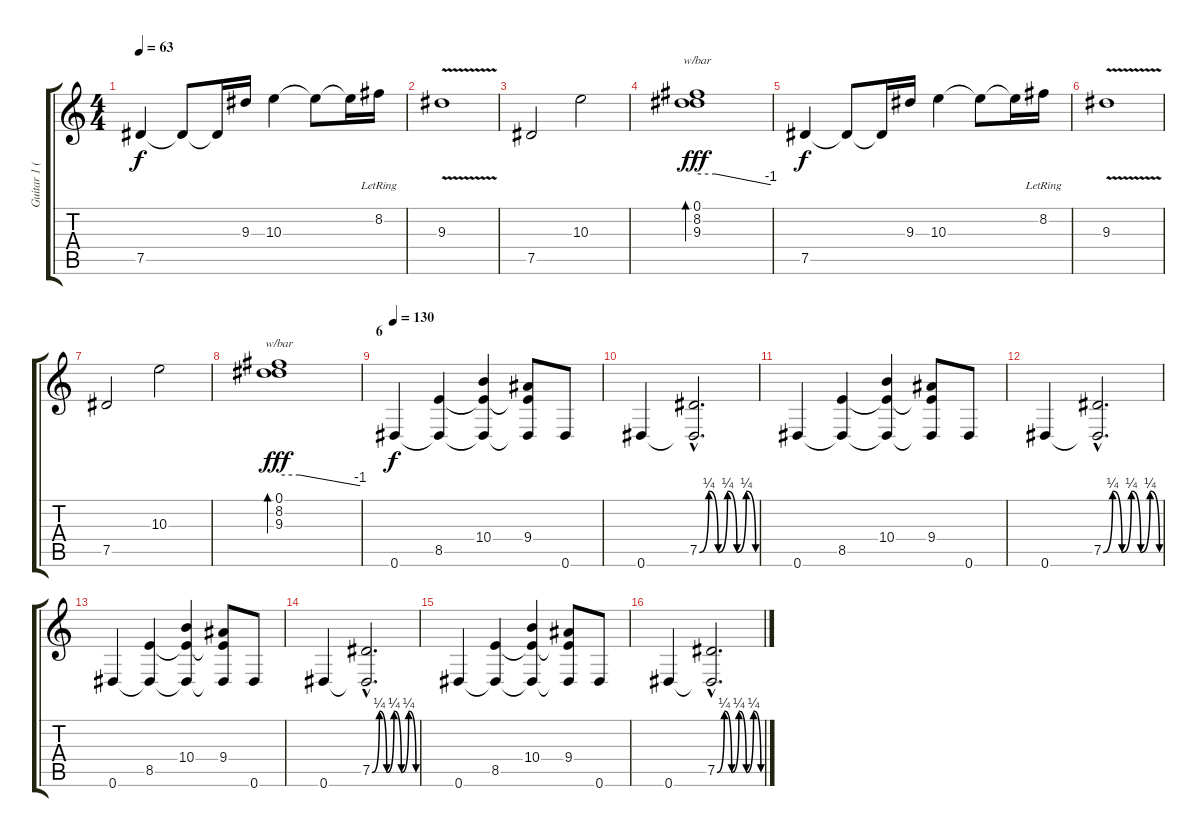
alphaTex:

\track ("Guitar 1 (tuned half step down)" "Guitar 1 (") {instrument distortionguitar}
\staff {score tabs}
\tuning (Eb4 Bb3 Gb3 Db3 Ab2 Eb2) {hide}
\ts (4 4)
\tempo 63
\clef g2
\ks c
7.5.4{dy f volume 15 instrument electricguitarjazz} 7.5{t}.8 7.5{t}.16 9.3.16 10.3.4 10.3{t}.8 10.3{t}.16 8.2{lr}.16 |
9.3{v}.1 |
7.5.2 10.3.2 |
(0.1 8.2 9.3).1{tbe (custom default 0 0 15 0 60 -4) bd 60 dy fff} |
7.5.4{dy f} 7.5{t}.8 7.5{t}.16 9.3.16 10.3.4 10.3{t}.8 10.3{t}.16 8.2{lr}.16 |
9.3{v}.1 |
7.5.2 10.3.2 |
(0.1 8.2 9.3).1{tbe (custom default 0 0 15 0 60 -4) bd 60 dy fff} |
\section ("" "6")
\tempo 130
0.6.4{dy f volume 14 balance 8 instrument distortionguitar} (8.5 0.6{t}).4 (10.4 8.5{t} 0.6{t}).4 (9.4 8.5{t} 0.6{t}).8 0.6.8 |
0.6.4 (7.5{be (custom 0 0 10 1 20 0 30 1 40 0 50 1 60 0) hac} 0.6{hac t}).2{d} |
0.6.4 (8.5 0.6{t}).4 (10.4 8.5{t} 0.6{t}).4 (9.4 8.5{t} 0.6{t}).8 0.6.8 |
0.6.4 (7.5{be (custom 0 0 10 1 20 0 30 1 40 0 50 1 60 0) hac} 0.6{hac t}).2{d} |
0.6.4 (8.5 0.6{t}).4 (10.4 8.5{t} 0.6{t}).4 (9.4 8.5{t} 0.6{t}).8 0.6.8 |
0.6.4 (7.5{be (custom 0 0 10 1 20 0 30 1 40 0 50 1 60 0) hac} 0.6{hac t}).2{d} |
0.6.4 (8.5 0.6{t}).4 (10.4 8.5{t} 0.6{t}).4 (9.4 8.5{t} 0.6{t}).8 0.6.8 |
0.6.4 (7.5{be (custom 0 0 10 1 20 0 30 1 40 0 50 1 60 0) hac} 0.6{hac t}).2{d}
